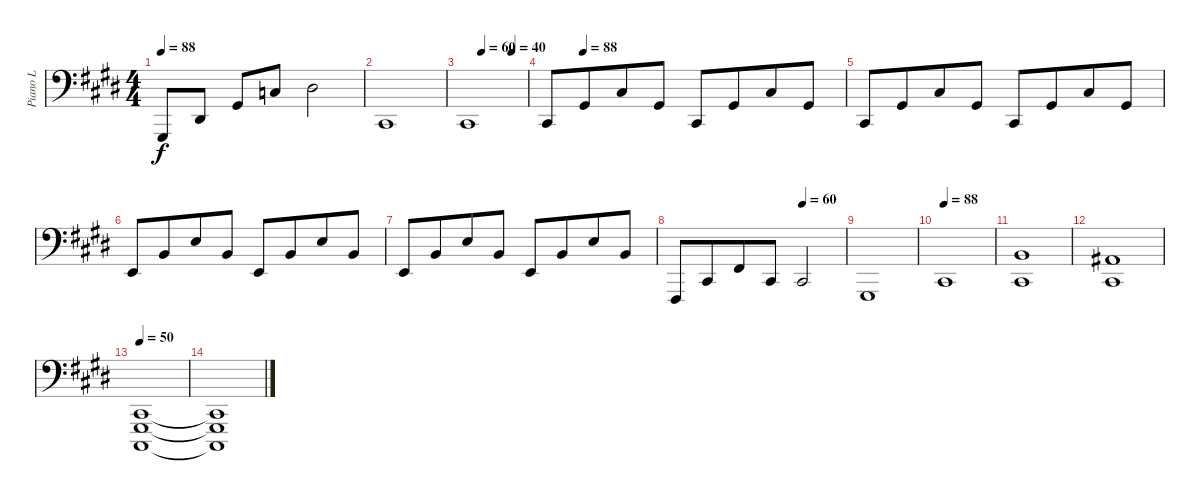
\track ("Piano L" "Piano L") {instrument acousticgrandpiano}
\staff {score}
\tuning (G2 D2 A1 E1 B0) {hide}
\ts (4 4)
\tempo 88
\clef f4
\ks e
9.5.8{dy f} 11.4.8 11.3.8 10.2.8 13.2.2 |
9.4.1 |
\tempo (60 0.25)
\tempo (40 0.75)
9.4.1 |
\tempo (88 0.125)
9.4.8 11.3.8{beam merge} 11.2.8 11.3.8 9.4.8 11.3.8{beam merge} 11.2.8 11.3.8 |
9.4.8 11.3.8{beam merge} 11.2.8 11.3.8 9.4.8 11.3.8{beam merge} 11.2.8 11.3.8 |
12.4.8 14.3.8{beam merge} 14.2.8 14.3.8 12.4.8 14.3.8{beam merge} 14.2.8 14.3.8 |
12.4.8 14.3.8{beam merge} 14.2.8 14.3.8 12.4.8 14.3.8{beam merge} 14.2.8 14.3.8 |
\tempo (60 0.75)
7.5.8 9.4.8{beam merge} 9.3.8 9.4.8 9.4.2 |
9.5.1 |
\tempo 88
9.4.1 |
(4.1 9.4).1 |
(3.1 9.4).1 |
\tempo 50
(4.3 4.4 2.5).1 |
(4.3{t} 4.4{t} 2.5{t}).1
